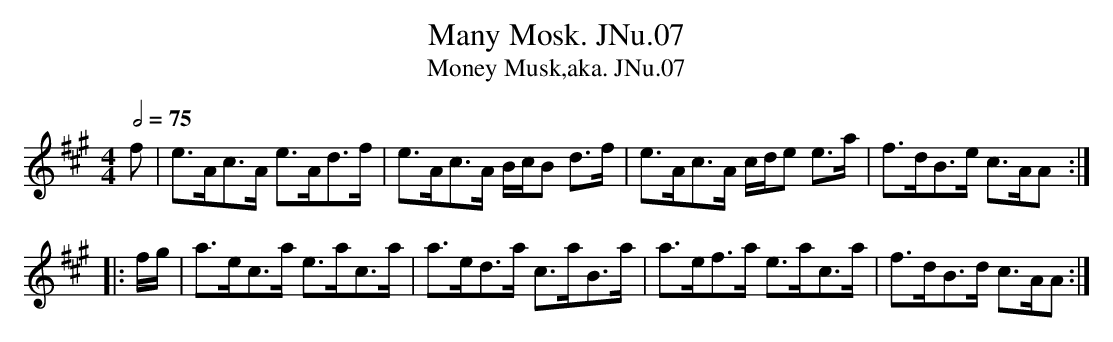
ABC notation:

X:1
T:Many Mosk. JNu.07
T:Money Musk,aka. JNu.07
M:4/4
L:1/8
Q:1/2=75
K:A
f|e>Ac>A e>Ad>f|e>Ac>A B/c/B d>f|e>Ac>A c/d/e e>a|f>dB>e c>AA:|
|:f/g/|a>ec>a e>ac>a|a>ed>a c>aB>a|a>ef>a e>ac>a|f>dB>d c>AA:|
